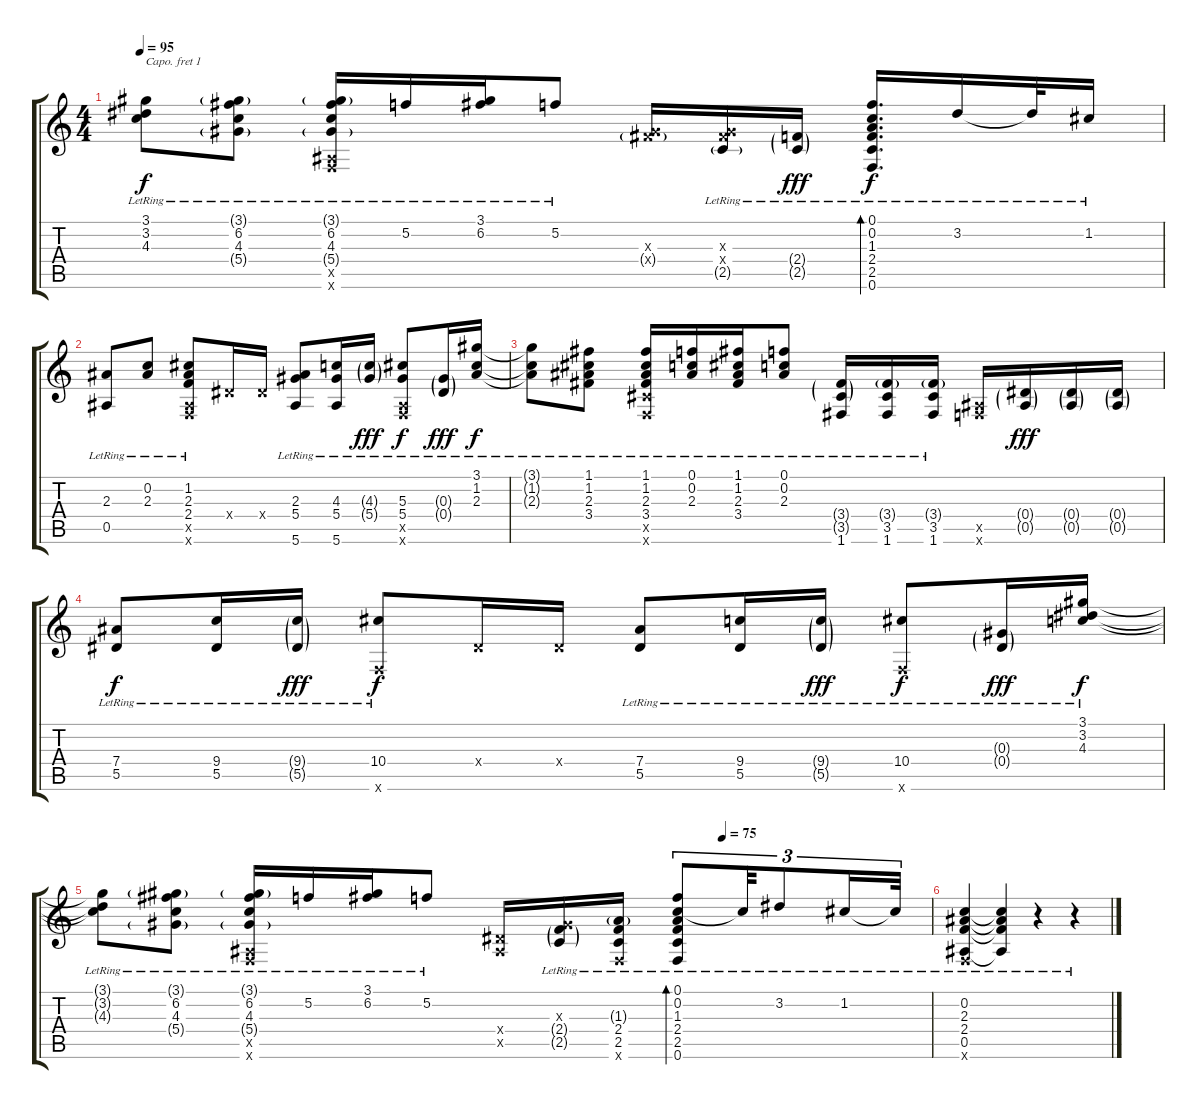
\track "" {instrument acousticguitarsteel}
\staff {score tabs}
\capo 1
\tuning (E4 B3 G3 D3 A2 E2) {hide}
\ts (4 4)
\tempo 95
\clef g2
\ks c
(3.1{lr t} 3.2{lr t} 4.3{lr t}).8{dy f} (3.1{g lr} 6.2{lr} 4.3{lr} 5.4{g lr}).8 (3.1{g lr} 6.2{lr} 4.3{lr} 5.4{g lr} 0.5{x} 0.6{x}).16 5.2{lr}.16 (3.1 6.2{lr}).16 5.2{lr}.8 (0.3{x} 3.4{g x}).16 (0.3{x} 3.4{x} 2.5{g lr}).16 (2.4{g lr} 2.5{g lr}).16{dy fff} (0.1{lr} 0.2{lr} 1.3{lr} 2.4{lr} 2.5{lr} 0.6{lr}).16{d bd 120 dy f} 3.2{lr}.16 3.2{lr t}.32 1.2{lr}.16 |
(2.3{lr} 0.5).8 (0.2 2.3{lr}).8 (1.2 2.3{lr} 2.4{lr} 0.5{x} 0.6{x}).8 0.4{x}.16 0.4{x}.16 (2.3{lr} 5.4{lr} 5.6{lr}).8 (4.3{lr} 5.4{lr} 5.6{lr}).16 (4.3{g lr} 5.4{g lr}).16{dy fff} (5.3{lr} 5.4{lr} 0.5{x} 0.6{x}).8{dy f} (0.3{g lr} 0.4{g lr}).16{dy fff} (3.1{lr} 1.2{lr} 2.3{lr}).16{dy f} |
(3.1{lr t} 1.2{lr t} 2.3{lr t}).8 (1.1{lr} 1.2{lr} 2.3{lr} 3.4{lr}).8 (1.1{lr} 1.2{lr} 2.3{lr} 3.4{lr} 3.5{x} 0.6{x}).16 (0.1{lr} 0.2{lr} 2.3{lr}).16 (1.1{lr} 1.2{lr} 2.3{lr} 3.4{lr}).16 (0.1{lr} 0.2{lr} 2.3{lr}).8 (3.4{g lr} 3.5{g lr} 1.6{lr}).16 (3.4{g lr} 3.5{lr} 1.6{lr}).16 (3.4{g lr} 3.5{lr} 1.6{lr}).16 (0.5{x} 0.6{x}).16 (0.4{g} 0.5{g}).16{dy fff} (0.4{g} 0.5{g}).16 (0.4{g} 0.5{g}).16 |
(7.4{lr} 5.5{lr}).8{dy f} (9.4{lr} 5.5{lr}).16 (9.4{g lr} 5.5{g lr}).16{dy fff} (10.4{lr} 0.6{x}).8{dy f} 0.4{x}.16 0.4{x}.16 (7.4{lr} 5.5{lr}).8 (9.4{lr} 5.5{lr}).16 (9.4{g lr} 5.5{g lr}).16{dy fff} (10.4{lr} 0.6{x}).8{dy f} (0.3{g lr} 0.4{g lr}).16{dy fff} (3.1{lr} 3.2{lr} 4.3{lr}).16{dy f} |
\tempo (75 0.75)
(3.1{lr t} 3.2{lr t} 4.3{lr t}).8 (3.1{g lr} 6.2{lr} 4.3{lr} 5.4{g lr}).8 (3.1{g lr} 6.2{lr} 4.3{lr} 5.4{g lr} 0.5{x} 0.6{x}).16 5.2{lr}.16 (3.1 6.2{lr}).16 5.2{lr}.8 (0.4{x} 0.5{x}).16 (0.3{x} 2.4{g} 2.5{g lr}).16 (1.3{g} 2.4{lr} 2.5{lr} 0.6{x}).16 (0.1 0.2{lr} 1.3{lr} 2.4{lr} 2.5{lr} 0.6).8{tu (3 2) bd 120} 0.2{lr t}.32{tu (3 2)} 3.2{lr}.8{tu (3 2)} 1.2{lr}.16{tu (3 2)} 1.2{lr t}.32{tu (3 2)} |
(0.2{lr} 2.3{lr} 2.4{lr} 0.5{lr} 0.6{x}).4 (0.2{lr t} 2.3{lr t} 2.4{lr t} 0.5{lr t}).4 r.4 r.4
